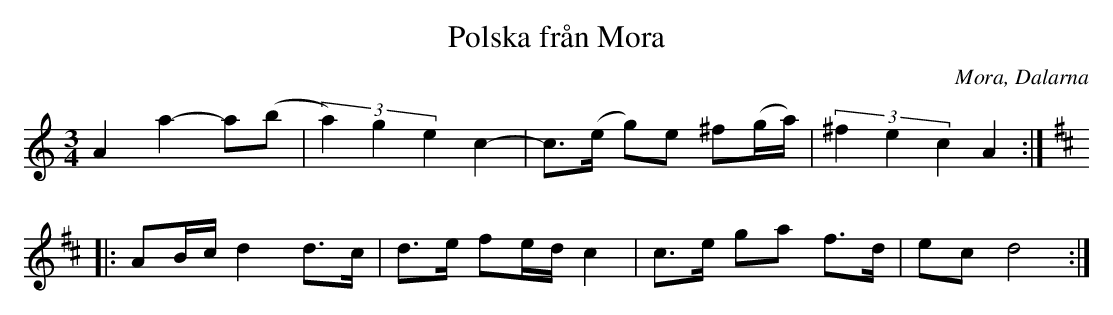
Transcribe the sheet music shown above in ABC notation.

X:1
T:Polska från Mora
M:3/4
L:1/8
O:Mora, Dalarna
K:Am
A2 a2- a(b | (3a2) g2 e2 c2- | c>(e g)e ^f(g/a/) | (3^f2 e2 c2 A2 :|
|: [K:D]AB/c/d2 d>c | d>e fe/d/c2 | c>e ga f>d | ecd4 :|
